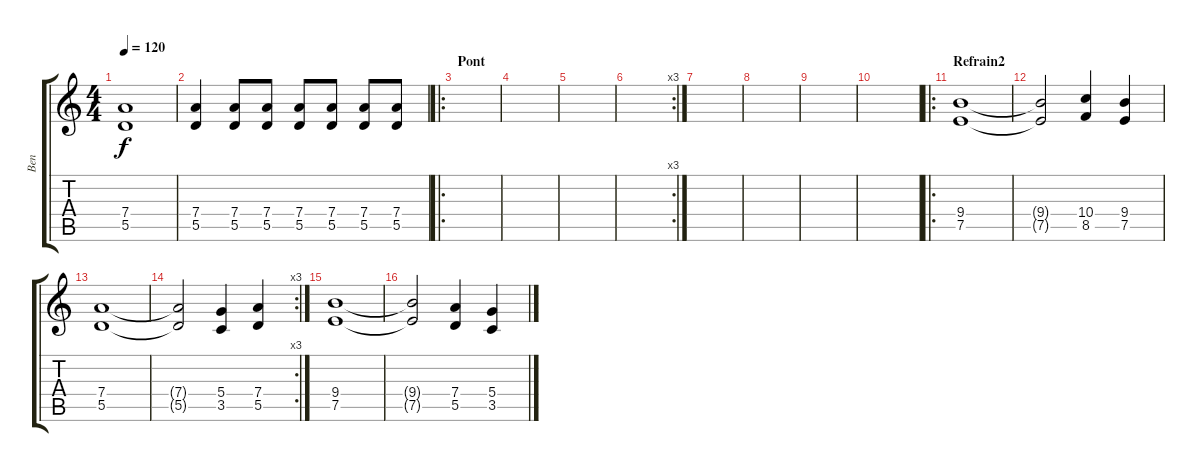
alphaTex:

\track ("Ben" "Ben") {instrument distortionguitar}
\staff {score tabs}
\tuning (E4 B3 G3 D3 A2 E2) {hide}
\ts (4 4)
\tempo 120
\clef g2
\ks c
(7.4 5.5).1{dy f} |
(7.4 5.5).4 (7.4 5.5).8 (7.4 5.5).8 (7.4 5.5).8 (7.4 5.5).8 (7.4 5.5).8 (7.4 5.5).8 |
\ro
\section ("" "Pont")
|
|
|
\rc 3
|
|
|
|
|
\ro
\section ("" "Refrain2")
(9.4 7.5).1 |
(9.4{t} 7.5{t}).2 (10.4 8.5).4 (9.4 7.5).4 |
(7.4 5.5).1 |
\rc 3
(7.4{t} 5.5{t}).2 (5.4 3.5).4 (7.4 5.5).4 |
(9.4 7.5).1 |
(9.4{t} 7.5{t}).2 (7.4 5.5).4 (5.4 3.5).4
